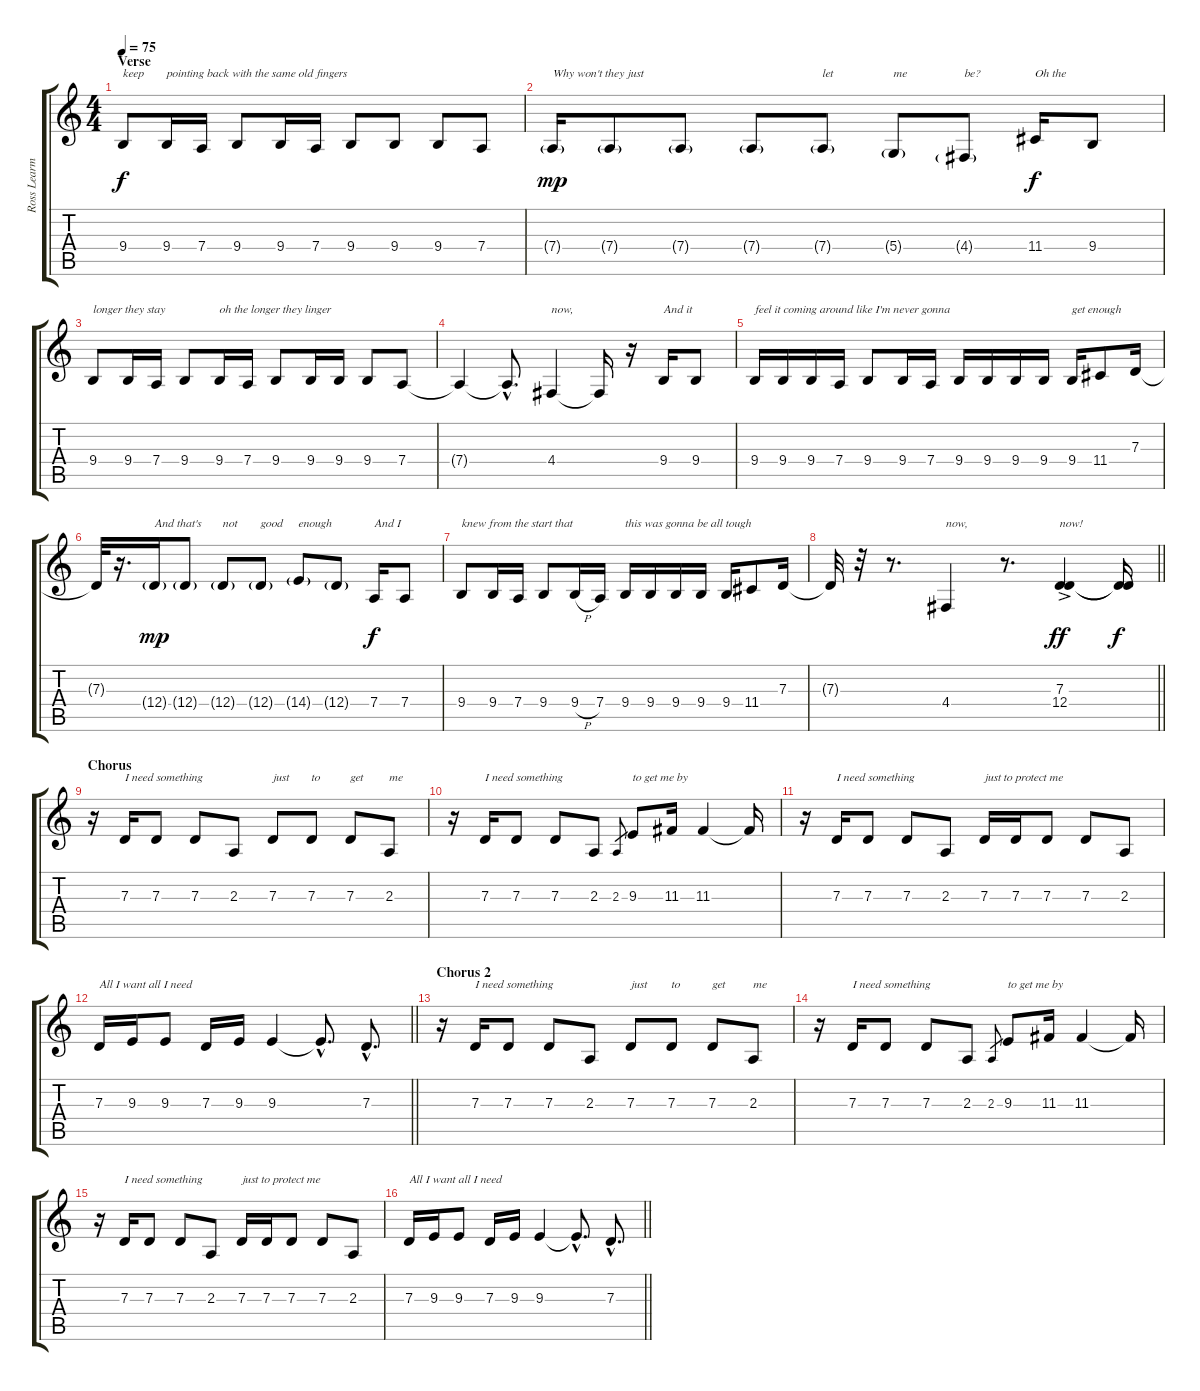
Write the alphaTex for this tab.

\track ("Ross Learmonth (Vocals)" "Ross Learm") {instrument violin}
\staff {score tabs}
\tuning (E4 B3 G3 D3 A2 E2) {hide}
\ts (4 4)
\section ("" "Verse")
\tempo 75
\clef g2
\ks c
9.4.8{txt "keep" dy f} 9.4.16{txt "pointing back with the same old fingers"} 7.4.16 9.4.8 9.4.16 7.4.16 9.4.8 9.4.8 9.4.8 7.4.8 |
7.4{g}.16{txt "Why won't they just" dy mp} 7.4{g}.8 7.4{g}.8 7.4{g}.8 7.4{g}.8{txt "let"} 5.4{g}.8{txt "me"} 4.4{g}.8{txt "be?"} 11.4.16{txt "Oh the" dy f} 9.4.8 |
9.4.8{txt "longer they stay"} 9.4.16 7.4.16 9.4.8 9.4.16{txt "oh the longer they linger"} 7.4.16 9.4.8 9.4.16 9.4.16 9.4.8 7.4.8 |
7.4{t}.4 7.4{hac t}.8{d} 4.4.4{txt "now,"} 4.4{t}.16 r.16 9.4.16{txt "And it"} 9.4.8 |
9.4.16{txt "feel it coming around like I'm never gonna"} 9.4.16 9.4.16 7.4.16 9.4.8 9.4.16 7.4.16 9.4.16 9.4.16 9.4.16 9.4.16 9.4.16{txt "get enough"} 11.4.8 7.3.16 |
7.3{t}.32 r.16{d} 12.4{g}.16{txt "And that's" dy mp} 12.4{g}.8 12.4{g}.8{txt "not"} 12.4{g}.8{txt "good"} 14.4{g}.8{txt "enough"} 12.4{g}.8 7.4.16{txt "And I" dy f} 7.4.8 |
9.4.8{txt "knew from the start that"} 9.4.16 7.4.16 9.4.8 9.4{h}.16 7.4.16 9.4.16{txt "this was gonna be all tough"} 9.4.16 9.4.16 9.4.16 9.4.16 11.4.8 7.3.16 |
\barLineRight lightlight
7.3{t}.32 r.32 r.8{d} 4.4.4{txt "now,"} r.8{d} (7.3 12.4{ac}).4{txt "now!" dy ff} (7.3{t} 12.4{t}).16{dy f} |
\section ("" "Chorus")
r.16 7.3.16{txt "I need something"} 7.3.8 7.3.8 2.3.8 7.3.8{txt "just"} 7.3.8{txt "to"} 7.3.8{txt "get"} 2.3.8{txt "me"} |
r.16 7.3.16{txt "I need something"} 7.3.8 7.3.8 2.3.8 2.3.8{gr} 9.3.8{txt "to get me by"} 11.3.16 11.3.4 11.3{t}.16 |
r.16 7.3.16{txt "I need something"} 7.3.8 7.3.8 2.3.8 7.3.16{txt "just to protect me"} 7.3.16 7.3.8 7.3.8 2.3.8 |
\barLineRight lightlight
7.3.16{txt "All I want all I need"} 9.3.16 9.3.8 7.3.16 9.3.16 9.3.4 9.3{hac t}.8{d} 7.3{hac}.8{d} |
\section ("" "Chorus 2")
r.16 7.3.16{txt "I need something"} 7.3.8 7.3.8 2.3.8 7.3.8{txt "just"} 7.3.8{txt "to"} 7.3.8{txt "get"} 2.3.8{txt "me"} |
r.16 7.3.16{txt "I need something"} 7.3.8 7.3.8 2.3.8 2.3.8{gr} 9.3.8{txt "to get me by"} 11.3.16 11.3.4 11.3{t}.16 |
r.16 7.3.16{txt "I need something"} 7.3.8 7.3.8 2.3.8 7.3.16{txt "just to protect me"} 7.3.16 7.3.8 7.3.8 2.3.8 |
\barLineRight lightlight
7.3.16{txt "All I want all I need"} 9.3.16 9.3.8 7.3.16 9.3.16 9.3.4 9.3{hac t}.8{d} 7.3{hac}.8{d}
